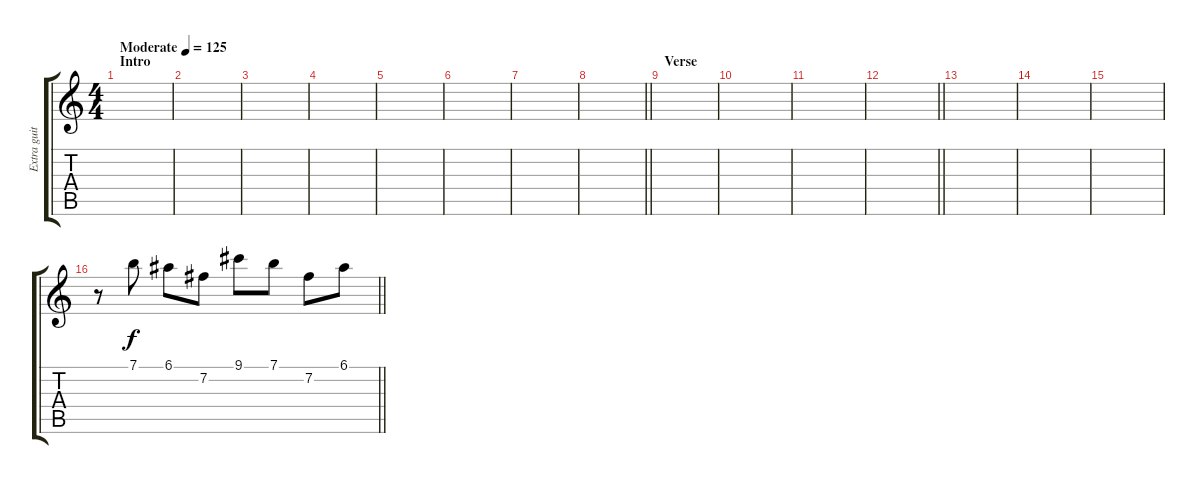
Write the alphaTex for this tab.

\track ("Extra guitar/backups" "Extra guit") {instrument distortionguitar}
\staff {score tabs}
\tuning (E4 B3 G3 D3 A2 E2) {hide}
\ts (4 4)
\section ("" "Intro")
\tempo (125 "Moderate")
\clef g2
\ks c
|
|
|
|
|
|
|
\barLineRight lightlight
|
\section ("" "Verse")
|
|
|
\barLineRight lightlight
|
|
|
|
\barLineRight lightlight
r.8 7.1.8 6.1.8 7.2.8 9.1.8 7.1.8 7.2.8 6.1.8
